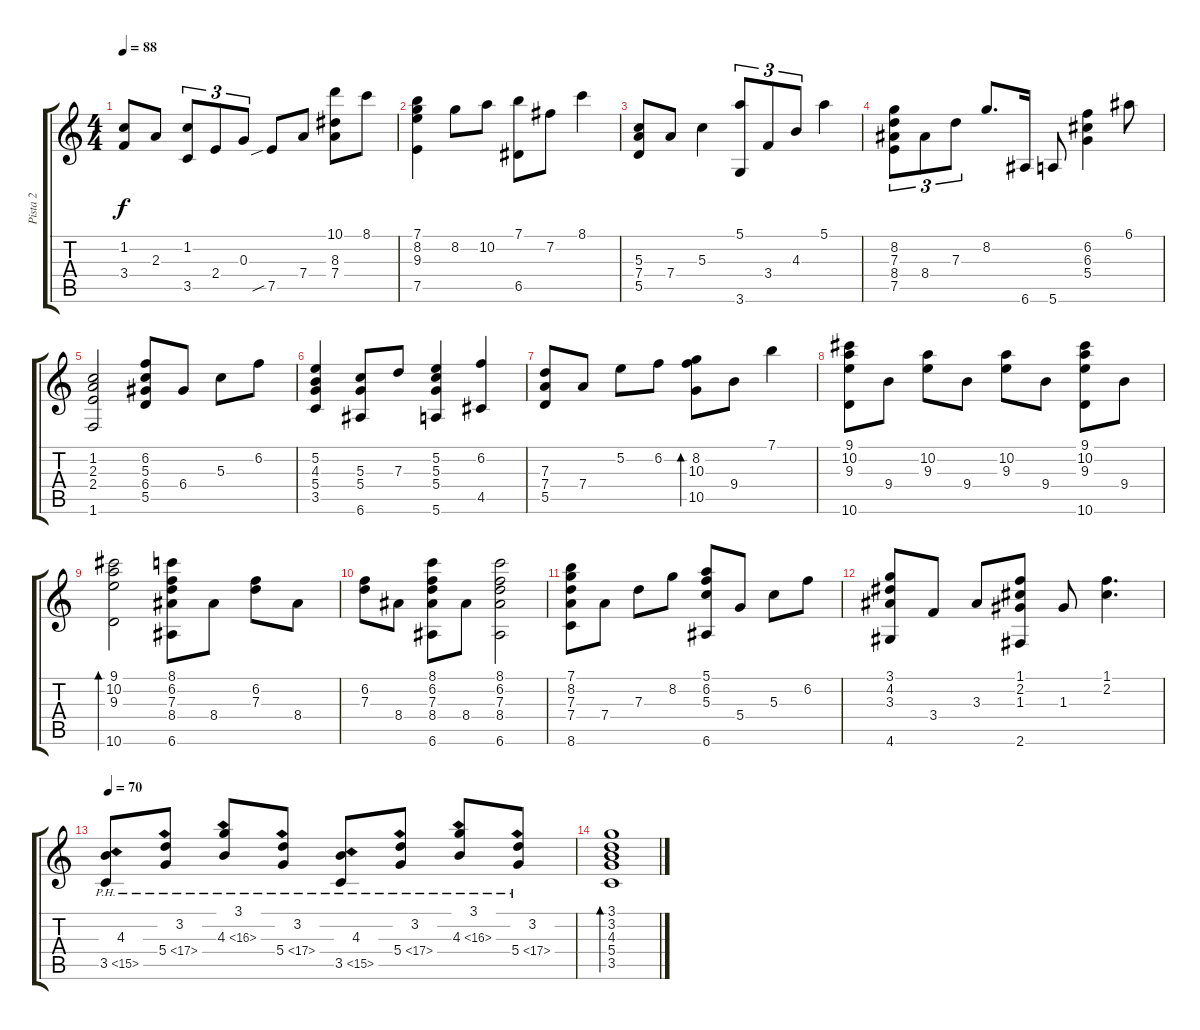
\track ("Pista 2" "Pista 2") {instrument acousticguitarsteel}
\staff {score tabs}
\tuning (E4 B3 G3 D3 A2 E2) {hide}
\ts (4 4)
\tempo 88
\clef g2
\ks c
(1.2 3.4).8{dy f} 2.3.8 (1.2 3.5).8{tu (3 2)} 2.4.8{tu (3 2)} 0.3.8{tu (3 2)} 7.5{sib}.8 7.4.8 (10.1 8.3 7.4).8 8.1.8 |
(7.1 8.2 9.3 7.5).4 8.2.8 10.2.8 (7.1 6.5).8 7.2.8 8.1.4 |
(5.3 7.4 5.5).8 7.4.8 5.3.4 (5.1 3.6).8{tu (3 2)} 3.4.8{tu (3 2)} 4.3.8{tu (3 2)} 5.1.4 |
(8.2 7.3 8.4 7.5).8{tu (3 2)} 8.4.8{tu (3 2)} 7.3.8{tu (3 2)} 8.2.8{d} 6.6.16 5.6.8 (6.2 6.3 5.4).4 6.1.8 |
(1.2 2.3 2.4 1.6).2 (6.2 5.3 6.4 5.5).8 6.4.8 5.3.8 6.2.8 |
(5.2 4.3 5.4 3.5).4 (5.3 5.4 6.6).8 7.3.8 (5.2 5.3 5.4 5.6).4 (6.2 4.5).4 |
(7.3 7.4 5.5).8 7.4.8 5.2.8 6.2.8 (8.2 10.3 10.5).8{bd 240} 9.4.8 7.1.4 |
(9.1 10.2 9.3 10.6).8 9.4.8 (10.2 9.3).8 9.4.8 (10.2 9.3).8 9.4.8 (9.1 10.2 9.3 10.6).8 9.4.8 |
(9.1 10.2 9.3 10.6).2{bd 240} (8.1 6.2 7.3 8.4 6.6).8 8.4.8 (6.2 7.3).8 8.4.8 |
(6.2 7.3).8 8.4.8 (8.1 6.2 7.3 8.4 6.6).8 8.4.8 (8.1 6.2 7.3 8.4 6.6).2 |
(7.1 8.2 7.3 7.4 8.6).8 7.4.8 7.3.8 8.2.8 (5.1 6.2 5.3 6.6).8 5.4.8 5.3.8 6.2.8 |
(3.1 4.2 3.3 4.6).8 3.4.8 3.3.8 (1.1 2.2 1.3 2.6).8 1.3.8 (1.1 2.2).4{d} |
\tempo 70
(4.3 3.5{ph 12}).8 (3.2 5.4{ph 12}).8 (3.1 4.3{ph 12}).8 (3.2 5.4{ph 12}).8 (4.3 3.5{ph 12}).8 (3.2 5.4{ph 12}).8 (3.1 4.3{ph 12}).8 (3.2 5.4{ph 12}).8 |
(3.1 3.2 4.3 5.4 3.5).1{bd 240}
